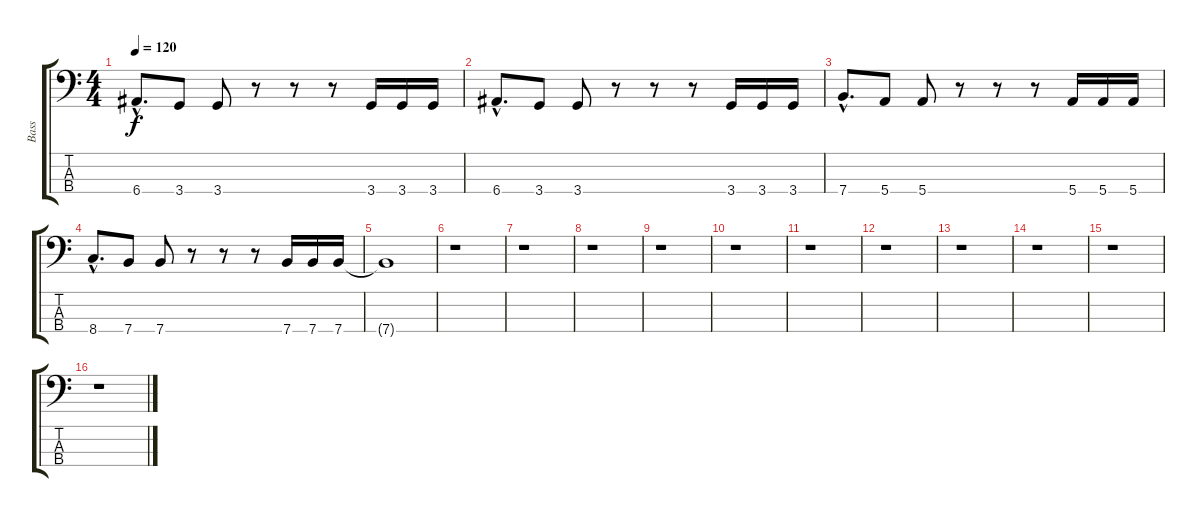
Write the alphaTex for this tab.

\track ("Bass" "Bass") {instrument electricbassfinger}
\staff {score tabs}
\tuning (G2 D2 A1 E1) {hide}
\ts (4 4)
\tempo 120
\clef f4
\ks c
6.4{hac}.8{d dy f} 3.4.8 3.4.8 r.8 r.8 r.8 3.4.16 3.4.16 3.4.16 |
6.4{hac}.8{d} 3.4.8 3.4.8 r.8 r.8 r.8 3.4.16 3.4.16 3.4.16 |
7.4{hac}.8{d} 5.4.8 5.4.8 r.8 r.8 r.8 5.4.16 5.4.16 5.4.16 |
8.4{hac}.8{d} 7.4.8 7.4.8 r.8 r.8 r.8 7.4.16 7.4.16 7.4.16 |
7.4{t}.1 |
r.1 |
r.1 |
r.1 |
r.1 |
r.1 |
r.1 |
r.1 |
r.1 |
r.1 |
r.1 |
r.1
